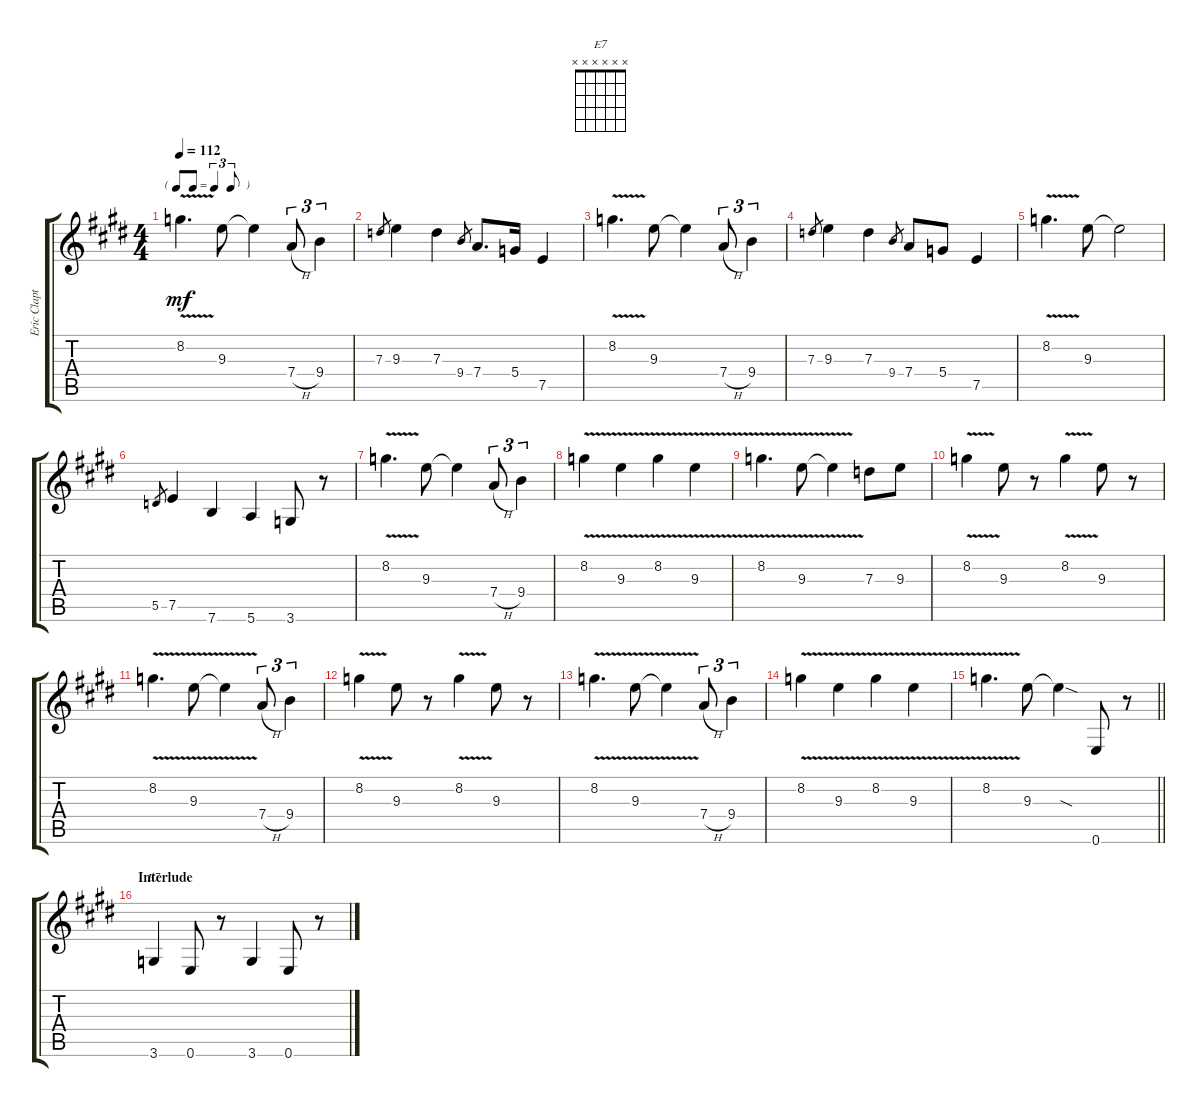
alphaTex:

\track ("Eric Clapton - Electric Guitar" "Eric Clapt") {instrument overdrivenguitar}
\staff {score tabs}
\tuning (E4 B3 G3 D3 A2 E2) {hide}
\chord ("E7" x x x x x x)
\ts (4 4)
\tf triplet8th
\tempo 112
\clef g2
\ks e
8.2{v}.4{d dy mf} 9.3.8 9.3{t}.4 7.4{h}.8{tu (3 2)} 9.4.4{tu (3 2)} |
7.3.8{gr} 9.3.4 7.3.4 9.4.8{gr} 7.4.8{d} 5.4.16 7.5.4 |
8.2{v}.4{d} 9.3.8 9.3{t}.4 7.4{h}.8{tu (3 2)} 9.4.4{tu (3 2)} |
7.3.8{gr} 9.3.4 7.3.4 9.4.8{gr} 7.4.8 5.4.8 7.5.4 |
8.2{v}.4{d} 9.3.8 9.3{t}.2 |
5.5.8{gr} 7.5.4 7.6.4 5.6.4 3.6.8 r.8 |
8.2{v}.4{d} 9.3.8 9.3{t}.4 7.4{h}.8{tu (3 2)} 9.4.4{tu (3 2)} |
8.2{v}.4 9.3{v}.4 8.2{v}.4 9.3{v}.4 |
8.2{v}.4{d} 9.3{v}.8 9.3{v t}.4 7.3.8 9.3.8 |
8.2{v}.4 9.3.8 r.8 8.2{v}.4 9.3.8 r.8 |
8.2{v}.4{d} 9.3{v}.8 9.3{v t}.4 7.4{h}.8{tu (3 2)} 9.4.4{tu (3 2)} |
8.2{v}.4 9.3.8 r.8 8.2{v}.4 9.3.8 r.8 |
8.2{v}.4{d} 9.3{v}.8 9.3{v t}.4 7.4{h}.8{tu (3 2)} 9.4.4{tu (3 2)} |
8.2{v}.4 9.3{v}.4 8.2{v}.4 9.3{v}.4 |
\barLineRight lightlight
8.2{v}.4{d} 9.3.8 9.3{sod t}.4 0.6.8 r.8 |
\section ("" "Interlude")
3.6.4{ch "E7"} 0.6.8 r.8 3.6.4 0.6.8 r.8
